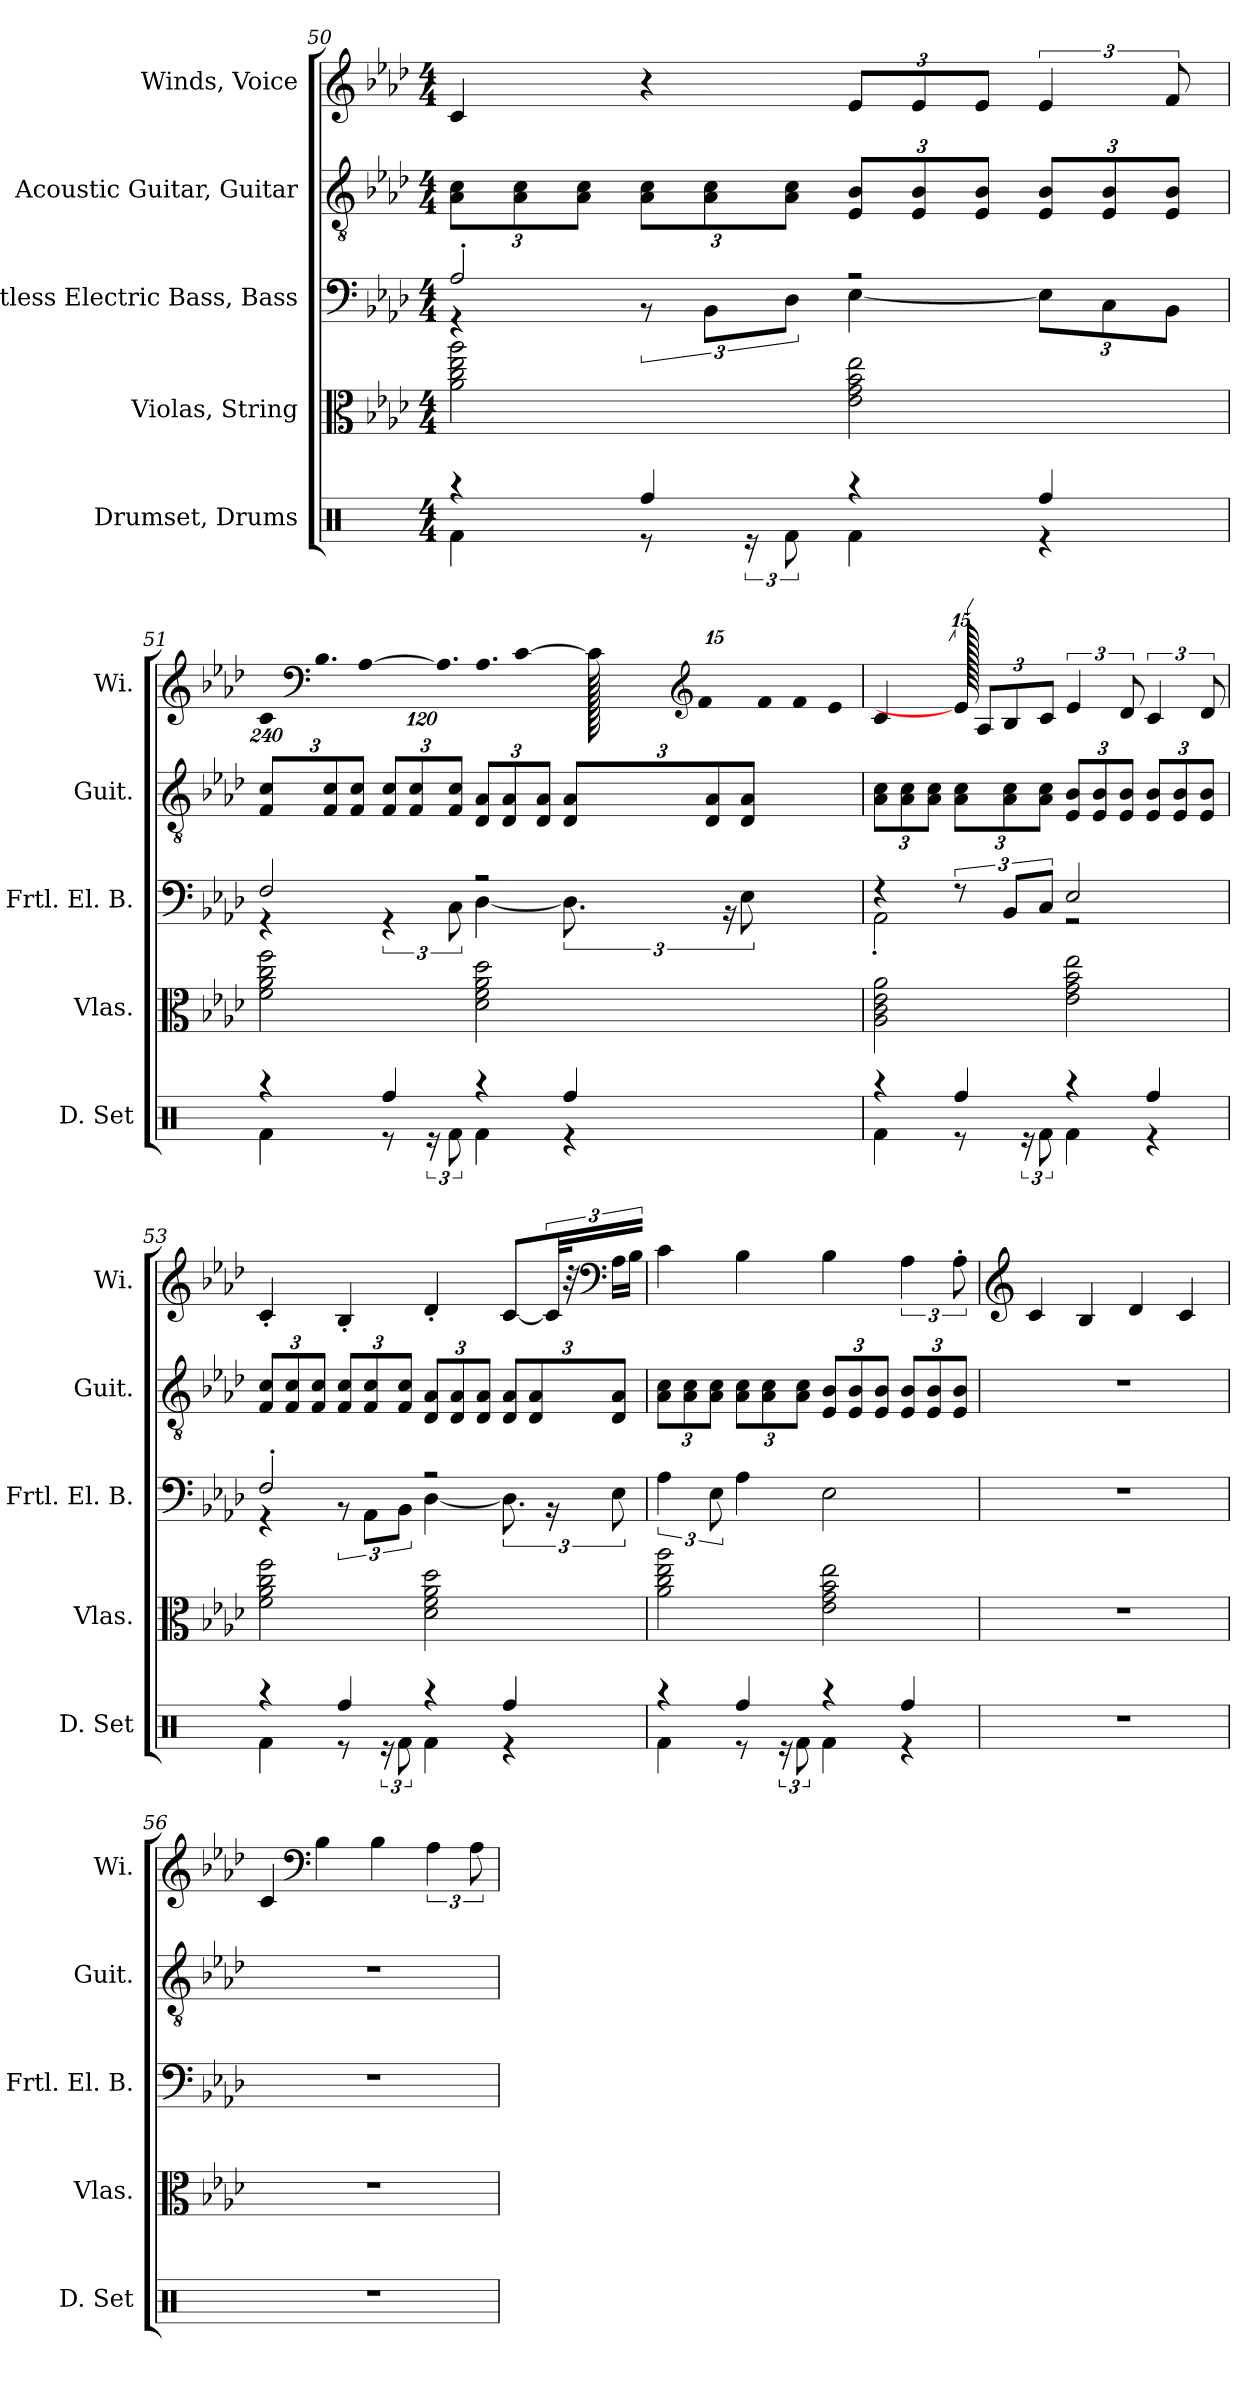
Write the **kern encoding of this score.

**kern	**kern	**kern	**kern	**kern
*part5	*part4	*part3	*part2	*part1
*staff5	*staff4	*staff3	*staff2	*staff1
*I"Drumset, Drums	*I"Violas, String	*I"Fretless Electric Bass, Bass	*I"Acoustic Guitar, Guitar	*I"Winds, Voice
*I'D. Set	*I'Vlas.	*I'Frtl. El. B.	*I'Guit.	*I'Wi.
*clefX	*clefC3	*clefF4	*clefGv2	*clefG2
*	*	*ITrd7c12	*	*
*k[]	*k[b-e-a-d-]	*k[b-e-a-d-]	*k[b-e-a-d-]	*k[b-e-a-d-]
*M4/4	*M4/4	*M4/4	*M4/4	*M4/4
=50	=50	=50	=50	=50
*^	*	*^	*	*
*	*	*	*	*	*Xbrackettup	*
4r	4Rf\	2a-\ 2cc\ 2ee-\ 2aa-\	2AA-'/	4r	12A-\ 12c\L	4c/
.	.	.	.	.	12A-\ 12c\	.
.	.	.	.	.	12A-\ 12c\J	.
4Rff/	8r	.	.	12r	12A-\ 12c\L	4r
.	.	.	.	12BBB-\L	12A-\ 12c\	.
.	24r	.	.	.	.	.
.	12Rf\	.	.	12DD-\J	12A-\ 12c\J	.
*	*	*	*	*	*	*Xbrackettup
4r	4Rf\	2e-\ 2g\ 2b-\ 2ee-\	2r	[4EE-\	12E-/ 12B-/L	12e-/L
.	.	.	.	.	12E-/ 12B-/	12e-/
.	.	.	.	.	12E-/ 12B-/J	12e-/J
*	*	*	*	*Xbrackettup	*	*brackettup
4Rff/	4r	.	.	12EE-\L]	12E-/ 12B-/L	6e-/
.	.	.	.	12CC\	12E-/ 12B-/	.
.	.	.	.	12BBB-\J	12E-/ 12B-/J	12f/
!!LO:LB:g=z
=51	=51	=51	=51	=51	=51	=51
*	*	*	*	*	*	*Xbrackettup
!	!	!	!	!	!	!LO:N:vis=16
4r	4Rf\	2f\ 2a-\ 2cc\ 2ff\	2FF/	4r	12F/ 12c/L	1920%137c\LL
*	*	*	*	*	*	*clefF4
!	!	!	!	!	!	!LO:N:vis=16.
.	.	.	.	.	.	960%103B-\
.	.	.	.	.	12F/ 12c/	.
.	.	.	.	.	12F/ 12c/J	.
!	!	!	!	!	!	!LO:N:vis=32
.	.	.	.	.	.	[640%23A-\K
!	!	!	!	!	!	!LO:N:vis=16.
.	.	.	.	.	.	960%103A-\]
*	*	*	*	*brackettup	*	*
4Rff/	8r	.	.	6r	12F/ 12c/L	.
!	!	!	!	!	!	!LO:N:vis=16.
.	.	.	.	.	.	960%103A-\
.	.	.	.	.	12F/ 12c/	.
.	24r	.	.	.	.	.
.	12Rf\	.	.	12CC\	12F/ 12c/J	.
.	.	.	.	.	.	[240%17c\J
4r	4Rf\	2d-\ 2f\ 2a-\ 2dd-\	2r	[4DD-\	12D-/ 12A-/L	1920c\]
*	*	*	*	*	*	*clefG2
*	*	*	*	*	*	*brackettup
.	.	.	.	.	.	6f/
.	.	.	.	.	12D-/ 12A-/	.
.	.	.	.	.	12D-/ 12A-/J	.
.	.	.	.	.	.	12f/
4Rff/	4r	.	.	12.DD-\]	12D-/ 12A-/L	.
.	.	.	.	.	.	6f/
.	.	.	.	.	12D-/ 12A-/	.
.	.	.	.	24r	.	.
.	.	.	.	12EE-\	12D-/ 12A-/J	.
.	.	.	.	.	.	[640%53e-/
=52	=52	=52	=52	=52	=52	=52
4r	4Rf\	2A-\ 2c\ 2e-\ 2a-\	4r	2AAA-'\	12A-\ 12c\L	4c/
.	.	.	.	.	12A-\ 12c\	.
.	.	.	.	.	12A-\ 12c\J	.
4Rff/	8r	.	12r	.	12A-\ 12c\L	1920e-/]
*	*	*	*	*	*	*Xbrackettup
.	.	.	.	.	.	12A-/L
.	.	.	12BBB-/L	.	12A-\ 12c\	.
.	.	.	.	.	.	12B-/
.	24r	.	.	.	.	.
.	12Rf\	.	12CC/J	.	12A-\ 12c\J	.
.	.	.	.	.	.	12c/J
4r	4Rf\	2e-\ 2g\ 2b-\ 2ee-\	2EE-/	2r	12E-/ 12B-/L	.
*	*	*	*	*	*	*brackettup
.	.	.	.	.	.	6e-/
.	.	.	.	.	12E-/ 12B-/	.
.	.	.	.	.	12E-/ 12B-/J	.
.	.	.	.	.	.	12d-/
4Rff/	4r	.	.	.	12E-/ 12B-/L	.
.	.	.	.	.	.	6c/
.	.	.	.	.	12E-/ 12B-/	.
.	.	.	.	.	12E-/ 12B-/J	.
.	.	.	.	.	.	12d-/
1920ryy	1920ryy	1920ryy	1920ryy	1920ryy	1920ryy	.
!!LO:PB:g=z
=53	=53	=53	=53	=53	=53	=53
4r	4Rf\	2f\ 2a-\ 2cc\ 2ff\	2FF'/	4r	12F/ 12c/L	4c'/
.	.	.	.	.	12F/ 12c/	.
.	.	.	.	.	12F/ 12c/J	.
4Rff/	8r	.	.	12r	12F/ 12c/L	4B-'/
.	.	.	.	12AAA-\L	12F/ 12c/	.
.	24r	.	.	.	.	.
.	12Rf\	.	.	12BBB-\J	12F/ 12c/J	.
4r	4Rf\	2d-\ 2f\ 2a-\ 2dd-\	2r	[4DD-\	12D-/ 12A-/L	4d-'/
.	.	.	.	.	12D-/ 12A-/	.
.	.	.	.	.	12D-/ 12A-/J	.
4Rff/	4r	.	.	12.DD-\]	12D-/ 12A-/L	[8c/L
.	.	.	.	.	12D-/ 12A-/	.
.	.	.	.	24r	.	48c/Jkk]
.	.	.	.	.	.	48r
*	*	*	*	*	*	*clefF4
.	.	.	.	12EE-\	12D-/ 12A-/J	24A-\LL
.	.	.	.	.	.	24B-\JJ
*	*	*	*v	*v	*	*
=54	=54	=54	=54	=54	=54
4r	4Rf\	2a-\ 2cc\ 2ee-\ 2aa-\	6AA-\	12A-\ 12c\L	4c\
.	.	.	.	12A-\ 12c\	.
.	.	.	12EE-\	12A-\ 12c\J	.
4Rff/	8r	.	4AA-\	12A-\ 12c\L	4B-\
.	.	.	.	12A-\ 12c\	.
.	24r	.	.	.	.
.	12Rf\	.	.	12A-\ 12c\J	.
4r	4Rf\	2e-\ 2g\ 2b-\ 2ee-\	2EE-\	12E-/ 12B-/L	4B-\
.	.	.	.	12E-/ 12B-/	.
.	.	.	.	12E-/ 12B-/J	.
4Rff/	4r	.	.	12E-/ 12B-/L	6A-\
.	.	.	.	12E-/ 12B-/	.
.	.	.	.	12E-/ 12B-/J	12A-'\
*v	*v	*	*	*	*
=55	=55	=55	=55	=55
*	*	*	*	*clefG2
1r	1r	1r	1r	4c/
.	.	.	.	4B-/
.	.	.	.	4d-/
.	.	.	.	4c/
!!LO:LB:g=z
=56	=56	=56	=56	=56
1r	1r	1r	1r	4c/
*	*	*	*	*clefF4
.	.	.	.	4B-\
.	.	.	.	4B-\
.	.	.	.	6A-\
.	.	.	.	12A-\
=	=	=	=	=
*-	*-	*-	*-	*-
